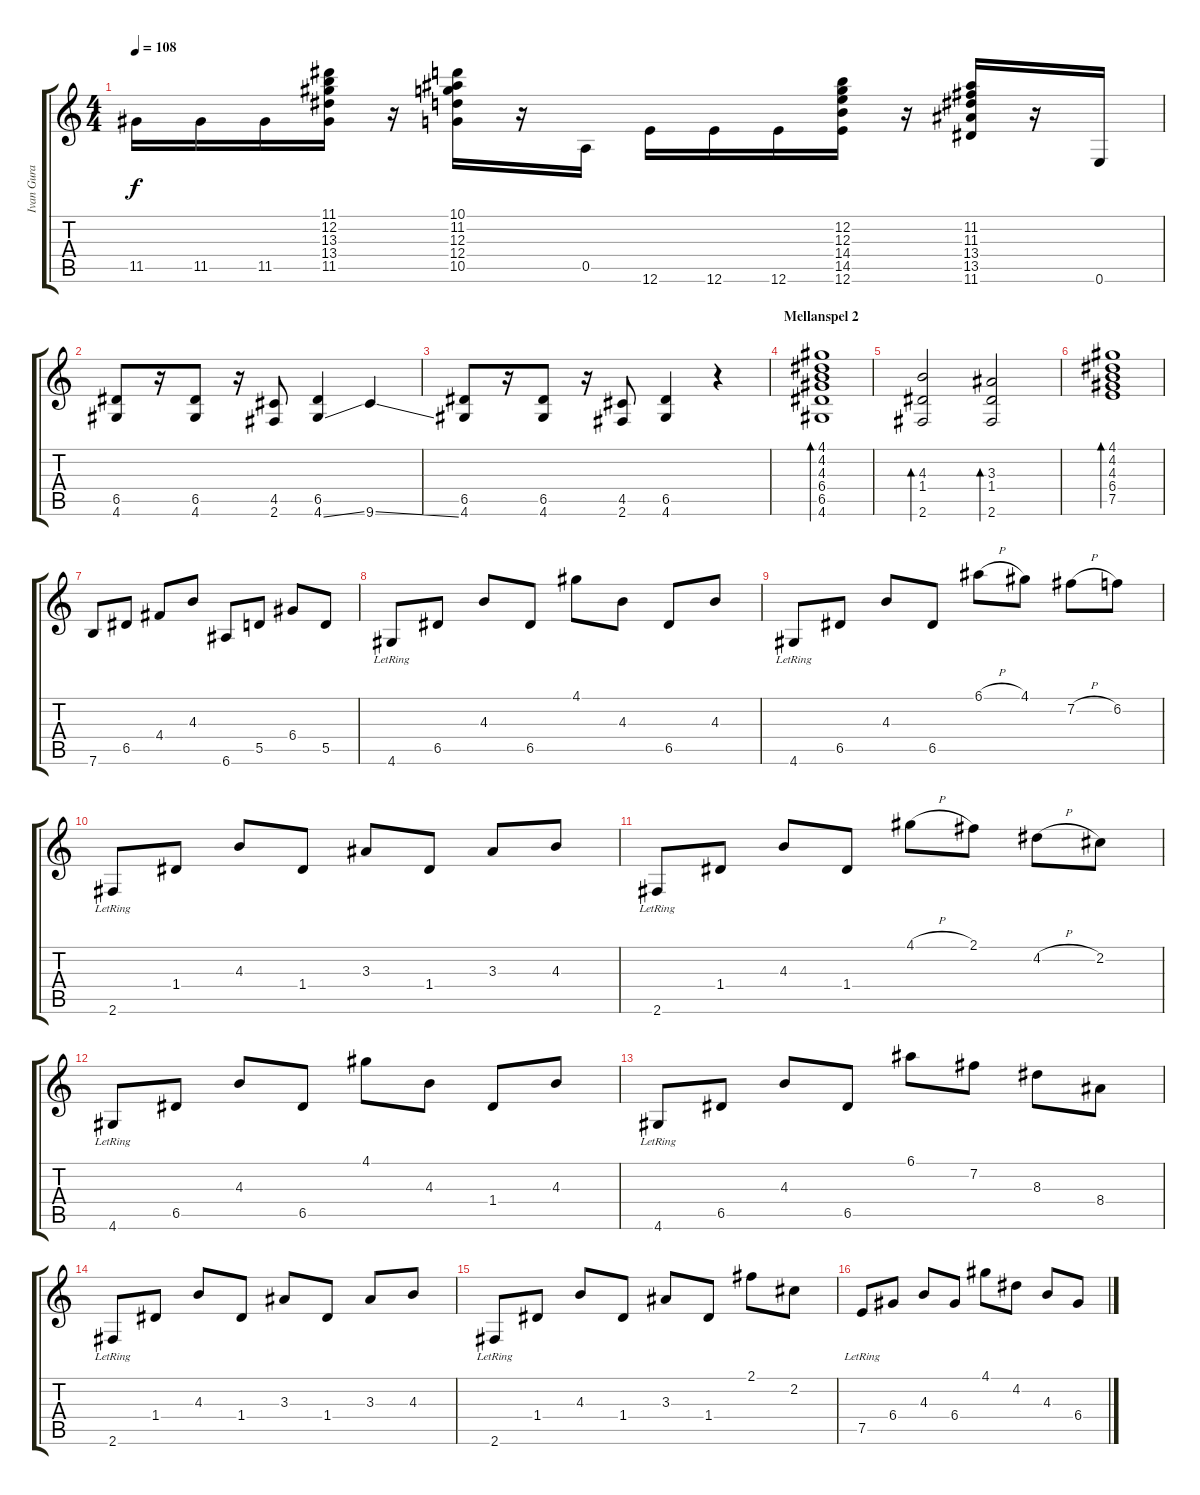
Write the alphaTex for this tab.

\track ("Ivan Gura" "Ivan Gura") {instrument distortionguitar}
\staff {score tabs}
\tuning (E4 B3 G3 D3 A2 E2) {hide}
\ts (4 4)
\tempo 108
\clef g2
\ks c
11.5.16{dy f} 11.5.16 11.5.16 (11.1 12.2 13.3 13.4 11.5).16 r.16 (10.1 11.2 12.3 12.4 10.5).16 r.16 0.5.16 12.6.16 12.6.16 12.6.16 (12.2 12.3 14.4 14.5 12.6).16 r.16 (11.2 11.3 13.4 13.5 11.6).16 r.16 0.6.16 |
(6.5 4.6).8 r.16 (6.5 4.6).8 r.16 (4.5 2.6).8 (6.5 4.6{ss}).4 9.6{ss}.4 |
(6.5 4.6).8 r.16 (6.5 4.6).8 r.16 (4.5 2.6).8 (6.5 4.6).4 r.4 |
\section ("" "Mellanspel 2")
(4.1 4.2 4.3 6.4 6.5 4.6).1{bd 240 instrument acousticguitarnylon} |
(4.3 1.4 2.6).2{bd 30} (3.3 1.4 2.6).2{bd 30} |
(4.1 4.2 4.3 6.4 7.5).1{bd 240} |
7.6.8 6.5.8 4.4.8 4.3.8 6.6.8 5.5.8 6.4.8 5.5.8 |
4.6{lr}.8{instrument acousticguitarnylon} 6.5.8 4.3.8 6.5.8 4.1.8 4.3.8 6.5.8 4.3.8 |
4.6{lr}.8 6.5.8 4.3.8 6.5.8 6.1{h}.8 4.1.8 7.2{h}.8 6.2.8 |
2.6{lr}.8 1.4.8 4.3.8 1.4.8 3.3.8 1.4.8 3.3.8 4.3.8 |
2.6{lr}.8 1.4.8 4.3.8 1.4.8 4.1{h}.8 2.1.8 4.2{h}.8 2.2.8 |
4.6{lr}.8 6.5.8 4.3.8 6.5.8 4.1.8 4.3.8 1.4.8 4.3.8 |
4.6{lr}.8 6.5.8 4.3.8 6.5.8 6.1.8 7.2.8 8.3.8 8.4.8 |
2.6{lr}.8 1.4.8 4.3.8 1.4.8 3.3.8 1.4.8 3.3.8 4.3.8 |
2.6{lr}.8 1.4.8 4.3.8 1.4.8 3.3.8 1.4.8 2.1.8 2.2.8 |
7.5{lr}.8 6.4.8 4.3.8 6.4.8 4.1.8 4.2.8 4.3.8 6.4.8
